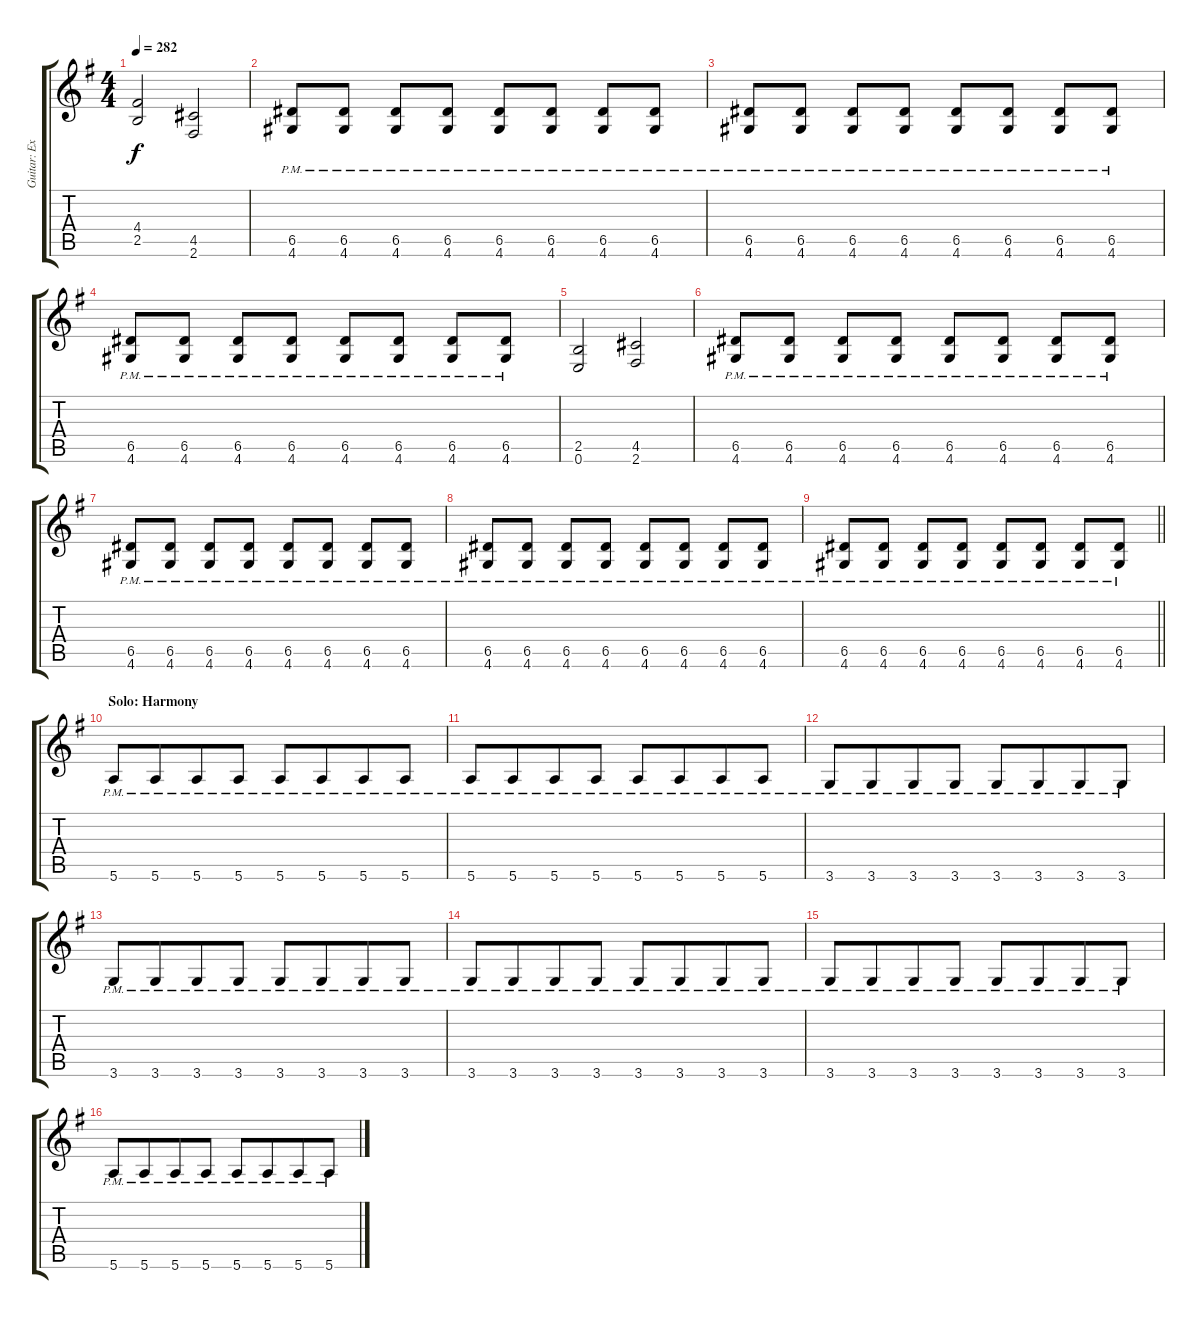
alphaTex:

\track ("Guitar: Extra" "Guitar: Ex") {instrument overdrivenguitar}
\staff {score tabs}
\tuning (E4 B3 G3 D3 A2 E2) {hide}
\ts (4 4)
\tempo 282
\clef g2
\ks g
(4.4 2.5).2{dy f} (4.5 2.6).2 |
(6.5{pm} 4.6{pm}).8 (6.5{pm} 4.6{pm}).8 (6.5{pm} 4.6{pm}).8 (6.5{pm} 4.6{pm}).8 (6.5{pm} 4.6{pm}).8 (6.5{pm} 4.6{pm}).8 (6.5{pm} 4.6{pm}).8 (6.5{pm} 4.6{pm}).8 |
(6.5{pm} 4.6{pm}).8 (6.5{pm} 4.6{pm}).8 (6.5{pm} 4.6{pm}).8 (6.5{pm} 4.6{pm}).8 (6.5{pm} 4.6{pm}).8 (6.5{pm} 4.6{pm}).8 (6.5{pm} 4.6{pm}).8 (6.5{pm} 4.6{pm}).8 |
(6.5{pm} 4.6{pm}).8 (6.5{pm} 4.6{pm}).8 (6.5{pm} 4.6{pm}).8 (6.5{pm} 4.6{pm}).8 (6.5{pm} 4.6{pm}).8 (6.5{pm} 4.6{pm}).8 (6.5{pm} 4.6{pm}).8 (6.5{pm} 4.6{pm}).8 |
(2.5 0.6).2 (4.5 2.6).2 |
(6.5{pm} 4.6{pm}).8 (6.5{pm} 4.6{pm}).8 (6.5{pm} 4.6{pm}).8 (6.5{pm} 4.6{pm}).8 (6.5{pm} 4.6{pm}).8 (6.5{pm} 4.6{pm}).8 (6.5{pm} 4.6{pm}).8 (6.5{pm} 4.6{pm}).8 |
(6.5{pm} 4.6{pm}).8 (6.5{pm} 4.6{pm}).8 (6.5{pm} 4.6{pm}).8 (6.5{pm} 4.6{pm}).8 (6.5{pm} 4.6{pm}).8 (6.5{pm} 4.6{pm}).8 (6.5{pm} 4.6{pm}).8 (6.5{pm} 4.6{pm}).8 |
(6.5{pm} 4.6{pm}).8 (6.5{pm} 4.6{pm}).8 (6.5{pm} 4.6{pm}).8 (6.5{pm} 4.6{pm}).8 (6.5{pm} 4.6{pm}).8 (6.5{pm} 4.6{pm}).8 (6.5{pm} 4.6{pm}).8 (6.5{pm} 4.6{pm}).8 |
\barLineRight lightlight
(6.5{pm} 4.6{pm}).8 (6.5{pm} 4.6{pm}).8 (6.5{pm} 4.6{pm}).8 (6.5{pm} 4.6{pm}).8 (6.5{pm} 4.6{pm}).8 (6.5{pm} 4.6{pm}).8 (6.5{pm} 4.6{pm}).8 (6.5{pm} 4.6{pm}).8 |
\section ("" "Solo: Harmony")
5.6{pm}.8 5.6{pm}.8{beam merge} 5.6{pm}.8 5.6{pm}.8 5.6{pm}.8 5.6{pm}.8{beam merge} 5.6{pm}.8 5.6{pm}.8 |
5.6{pm}.8 5.6{pm}.8{beam merge} 5.6{pm}.8 5.6{pm}.8 5.6{pm}.8 5.6{pm}.8{beam merge} 5.6{pm}.8 5.6{pm}.8 |
3.6{pm}.8 3.6{pm}.8{beam merge} 3.6{pm}.8 3.6{pm}.8 3.6{pm}.8 3.6{pm}.8{beam merge} 3.6{pm}.8 3.6{pm}.8 |
3.6{pm}.8 3.6{pm}.8{beam merge} 3.6{pm}.8 3.6{pm}.8 3.6{pm}.8 3.6{pm}.8{beam merge} 3.6{pm}.8 3.6{pm}.8 |
3.6{pm}.8 3.6{pm}.8{beam merge} 3.6{pm}.8 3.6{pm}.8 3.6{pm}.8 3.6{pm}.8{beam merge} 3.6{pm}.8 3.6{pm}.8 |
3.6{pm}.8 3.6{pm}.8{beam merge} 3.6{pm}.8 3.6{pm}.8 3.6{pm}.8 3.6{pm}.8{beam merge} 3.6{pm}.8 3.6{pm}.8 |
5.6{pm}.8 5.6{pm}.8{beam merge} 5.6{pm}.8 5.6{pm}.8 5.6{pm}.8 5.6{pm}.8{beam merge} 5.6{pm}.8 5.6{pm}.8
